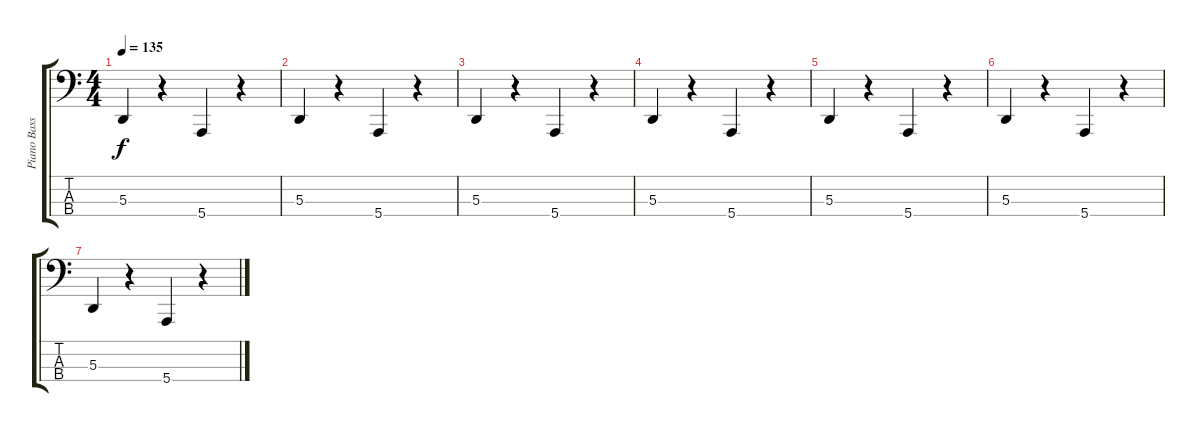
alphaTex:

\track ("Piano Bass" "Piano Bass") {instrument acousticgrandpiano}
\staff {score tabs}
\tuning (G2 D2 A1 E1) {hide}
\ts (4 4)
\tempo 135
\clef f4
\ks c
5.3.4{dy f volume 11} r.4 5.4.4 r.4 |
5.3.4{volume 10} r.4 5.4.4 r.4 |
5.3.4{volume 9} r.4 5.4.4 r.4 |
5.3.4{volume 8} r.4 5.4.4 r.4 |
5.3.4{volume 7} r.4 5.4.4 r.4 |
5.3.4{volume 6} r.4 5.4.4 r.4 |
5.3.4{volume 4} r.4 5.4.4 r.4
